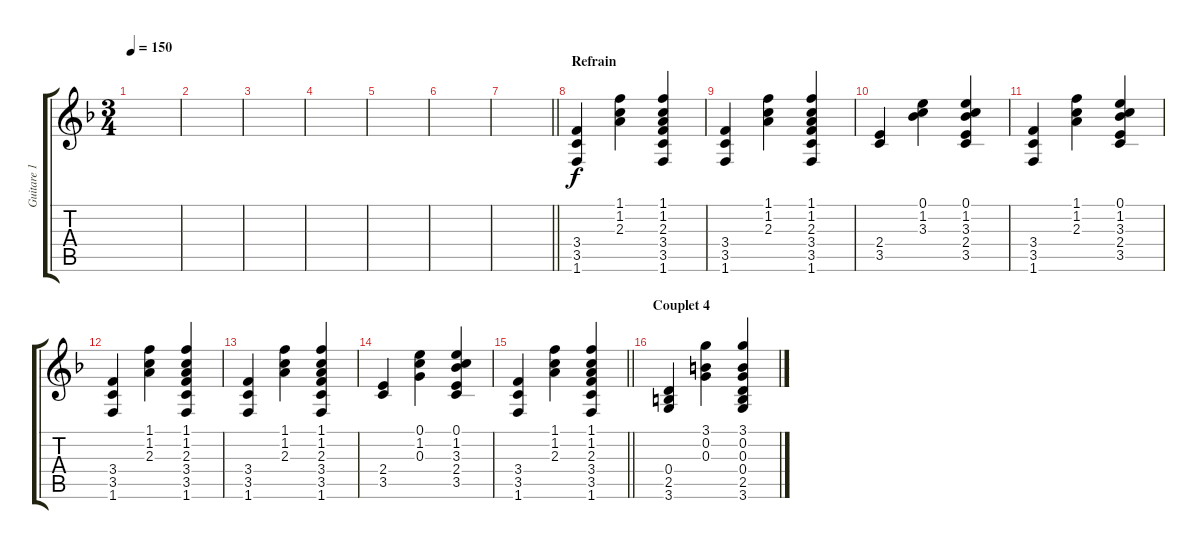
\track ("Guitare 1" "Guitare 1") {instrument acousticguitarsteel}
\staff {score tabs}
\tuning (E4 B3 G3 D3 A2 E2) {hide}
\ts (3 4)
\tempo 150
\clef g2
\ks f
|
|
|
|
|
|
\barLineRight lightlight
|
\section ("" "Refrain")
(3.4 3.5 1.6).4 (1.1 1.2 2.3).4 (1.1 1.2 2.3 3.4 3.5 1.6).4 |
(3.4 3.5 1.6).4 (1.1 1.2 2.3).4 (1.1 1.2 2.3 3.4 3.5 1.6).4 |
(2.4 3.5).4 (0.1 1.2 3.3).4 (0.1 1.2 3.3 2.4 3.5).4 |
(3.4 3.5 1.6).4 (1.1 1.2 2.3).4 (0.1 1.2 3.3 2.4 3.5).4 |
(3.4 3.5 1.6).4 (1.1 1.2 2.3).4 (1.1 1.2 2.3 3.4 3.5 1.6).4 |
(3.4 3.5 1.6).4 (1.1 1.2 2.3).4 (1.1 1.2 2.3 3.4 3.5 1.6).4 |
(2.4 3.5).4 (0.1 1.2 0.3).4 (0.1 1.2 3.3 2.4 3.5).4 |
\barLineRight lightlight
(3.4 3.5 1.6).4 (1.1 1.2 2.3).4 (1.1 1.2 2.3 3.4 3.5 1.6).4 |
\section ("" "Couplet 4")
(0.4 2.5 3.6).4 (3.1 0.2 0.3).4 (3.1 0.2 0.3 0.4 2.5 3.6).4
